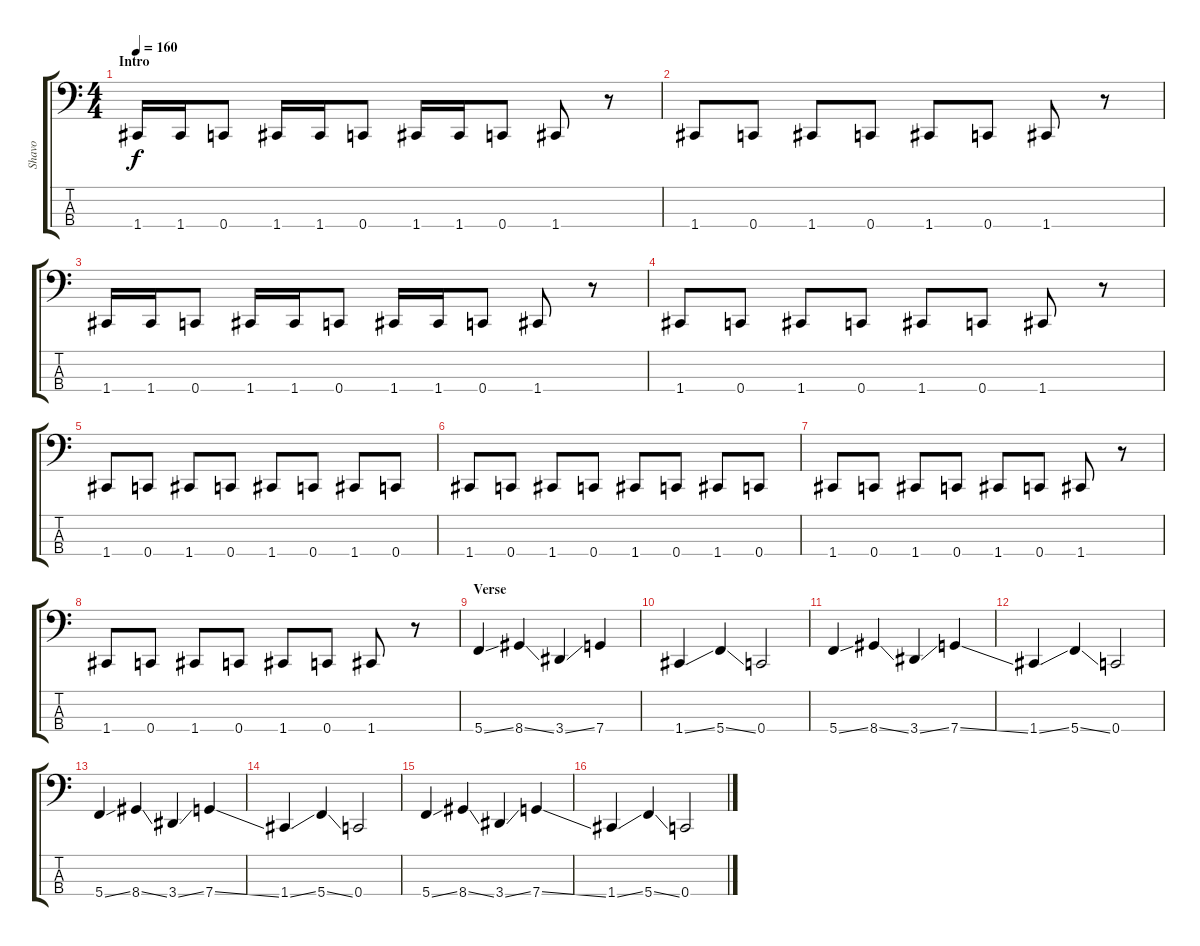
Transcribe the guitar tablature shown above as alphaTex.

\track ("Shavo" "Shavo") {instrument electricbassfinger}
\staff {score tabs}
\tuning (F2 C2 G1 C1) {hide}
\ts (4 4)
\section ("" "Intro")
\tempo 160
\clef f4
\ks c
1.4.16{dy f instrument electricbassfinger} 1.4.16 0.4.8 1.4.16 1.4.16 0.4.8 1.4.16 1.4.16 0.4.8 1.4.8 r.8 |
1.4.8 0.4.8 1.4.8 0.4.8 1.4.8 0.4.8 1.4.8 r.8 |
1.4.16 1.4.16 0.4.8 1.4.16 1.4.16 0.4.8 1.4.16 1.4.16 0.4.8 1.4.8 r.8 |
1.4.8 0.4.8 1.4.8 0.4.8 1.4.8 0.4.8 1.4.8 r.8 |
1.4.8 0.4.8 1.4.8 0.4.8 1.4.8 0.4.8 1.4.8 0.4.8 |
1.4.8 0.4.8 1.4.8 0.4.8 1.4.8 0.4.8 1.4.8 0.4.8 |
1.4.8 0.4.8 1.4.8 0.4.8 1.4.8 0.4.8 1.4.8 r.8 |
1.4.8 0.4.8 1.4.8 0.4.8 1.4.8 0.4.8 1.4.8 r.8 |
\section ("" "Verse")
5.4{ss}.4 8.4{ss}.4 3.4{ss}.4 7.4.4 |
1.4{ss}.4 5.4{ss}.4 0.4.2 |
5.4{ss}.4 8.4{ss}.4 3.4{ss}.4 7.4{ss}.4 |
1.4{ss}.4 5.4{ss}.4 0.4.2 |
5.4{ss}.4 8.4{ss}.4 3.4{ss}.4 7.4{ss}.4 |
1.4{ss}.4 5.4{ss}.4 0.4.2 |
5.4{ss}.4 8.4{ss}.4 3.4{ss}.4 7.4{ss}.4 |
1.4{ss}.4 5.4{ss}.4 0.4.2
